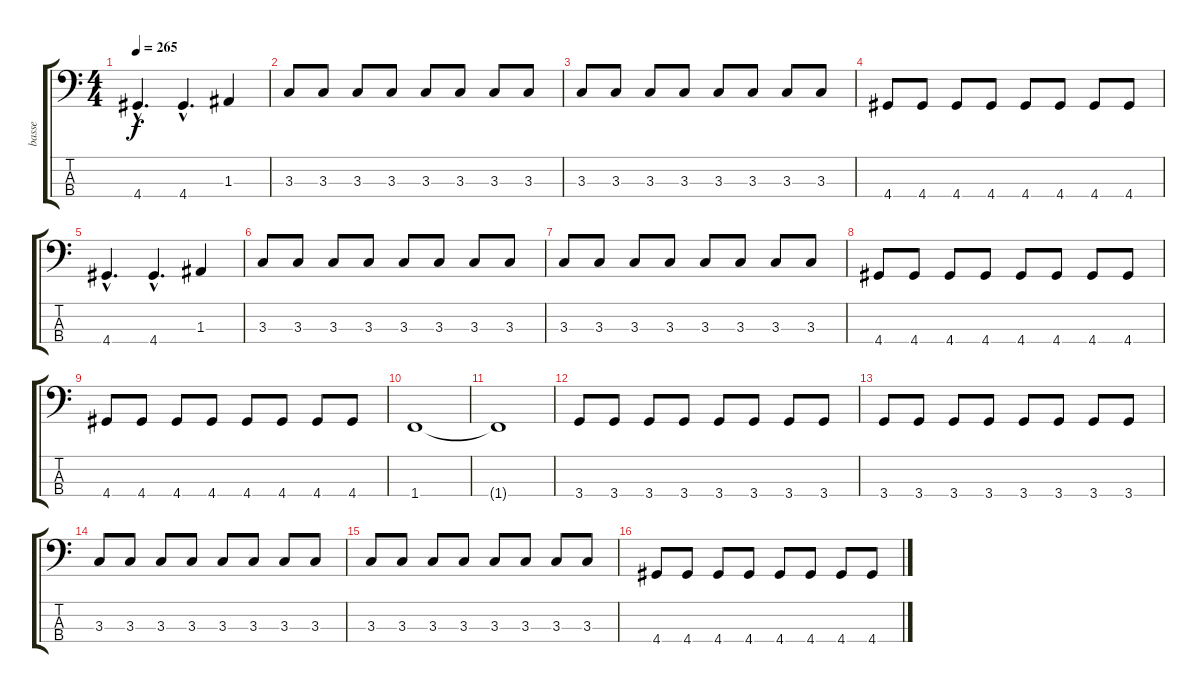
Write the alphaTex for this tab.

\track ("basse" "basse") {instrument electricbassfinger}
\staff {score tabs}
\tuning (G2 D2 A1 E1) {hide}
\ts (4 4)
\tempo 265
\clef f4
\ks c
4.4{hac}.4{d dy f} 4.4{hac}.4{d} 1.3.4 |
3.3.8 3.3.8 3.3.8 3.3.8 3.3.8 3.3.8 3.3.8 3.3.8 |
3.3.8 3.3.8 3.3.8 3.3.8 3.3.8 3.3.8 3.3.8 3.3.8 |
4.4.8 4.4.8 4.4.8 4.4.8 4.4.8 4.4.8 4.4.8 4.4.8 |
4.4{hac}.4{d} 4.4{hac}.4{d} 1.3.4 |
3.3.8 3.3.8 3.3.8 3.3.8 3.3.8 3.3.8 3.3.8 3.3.8 |
3.3.8 3.3.8 3.3.8 3.3.8 3.3.8 3.3.8 3.3.8 3.3.8 |
4.4.8 4.4.8 4.4.8 4.4.8 4.4.8 4.4.8 4.4.8 4.4.8 |
4.4.8 4.4.8 4.4.8 4.4.8 4.4.8 4.4.8 4.4.8 4.4.8 |
1.4.1 |
1.4{t}.1 |
3.4.8 3.4.8 3.4.8 3.4.8 3.4.8 3.4.8 3.4.8 3.4.8 |
3.4.8 3.4.8 3.4.8 3.4.8 3.4.8 3.4.8 3.4.8 3.4.8 |
3.3.8 3.3.8 3.3.8 3.3.8 3.3.8 3.3.8 3.3.8 3.3.8 |
3.3.8 3.3.8 3.3.8 3.3.8 3.3.8 3.3.8 3.3.8 3.3.8 |
4.4.8 4.4.8 4.4.8 4.4.8 4.4.8 4.4.8 4.4.8 4.4.8
